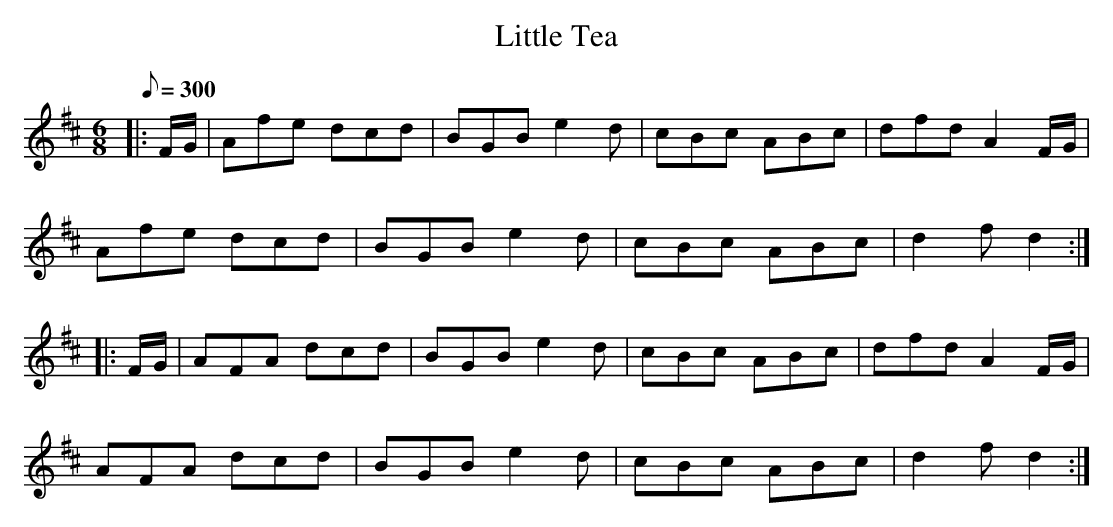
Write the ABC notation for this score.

X:1
T:Little Tea
M:6/8
L:1/8
Q:1/8=300
K:D
|: F/G/|Afe dcd|BGB e2d|cBc ABc|dfd A2F/G/|
Afe dcd|BGB e2d|cBc ABc|d2fd2 :|
|: F/G/|AFA dcd|BGB e2d|cBc ABc|dfd A2F/G/|
AFA dcd|BGB e2d|cBc ABc|d2fd2 :|
